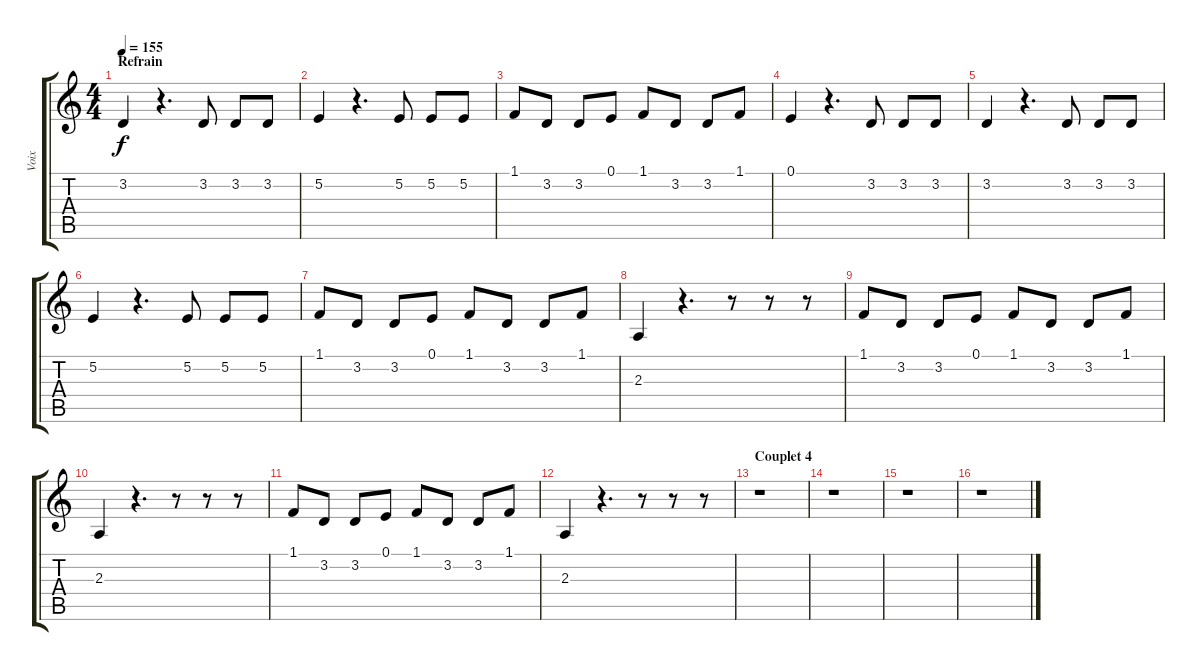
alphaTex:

\track ("Voix" "Voix") {instrument lead6voice}
\staff {score tabs}
\tuning (E4 B3 G3 D3 A2 E2) {hide}
\ts (4 4)
\section ("" "Refrain")
\tempo 155
\clef g2
\ks c
3.2.4{dy f} r.4{d} 3.2.8 3.2.8 3.2.8 |
5.2.4 r.4{d} 5.2.8 5.2.8 5.2.8 |
1.1.8 3.2.8 3.2.8 0.1.8 1.1.8 3.2.8 3.2.8 1.1.8 |
0.1.4 r.4{d} 3.2.8 3.2.8 3.2.8 |
3.2.4 r.4{d} 3.2.8 3.2.8 3.2.8 |
5.2.4 r.4{d} 5.2.8 5.2.8 5.2.8 |
1.1.8 3.2.8 3.2.8 0.1.8 1.1.8 3.2.8 3.2.8 1.1.8 |
2.3.4 r.4{d} r.8 r.8 r.8 |
1.1.8 3.2.8 3.2.8 0.1.8 1.1.8 3.2.8 3.2.8 1.1.8 |
2.3.4 r.4{d} r.8 r.8 r.8 |
1.1.8 3.2.8 3.2.8 0.1.8 1.1.8 3.2.8 3.2.8 1.1.8 |
2.3.4 r.4{d} r.8 r.8 r.8 |
\section ("" "Couplet 4")
r.1 |
r.1 |
r.1 |
r.1
